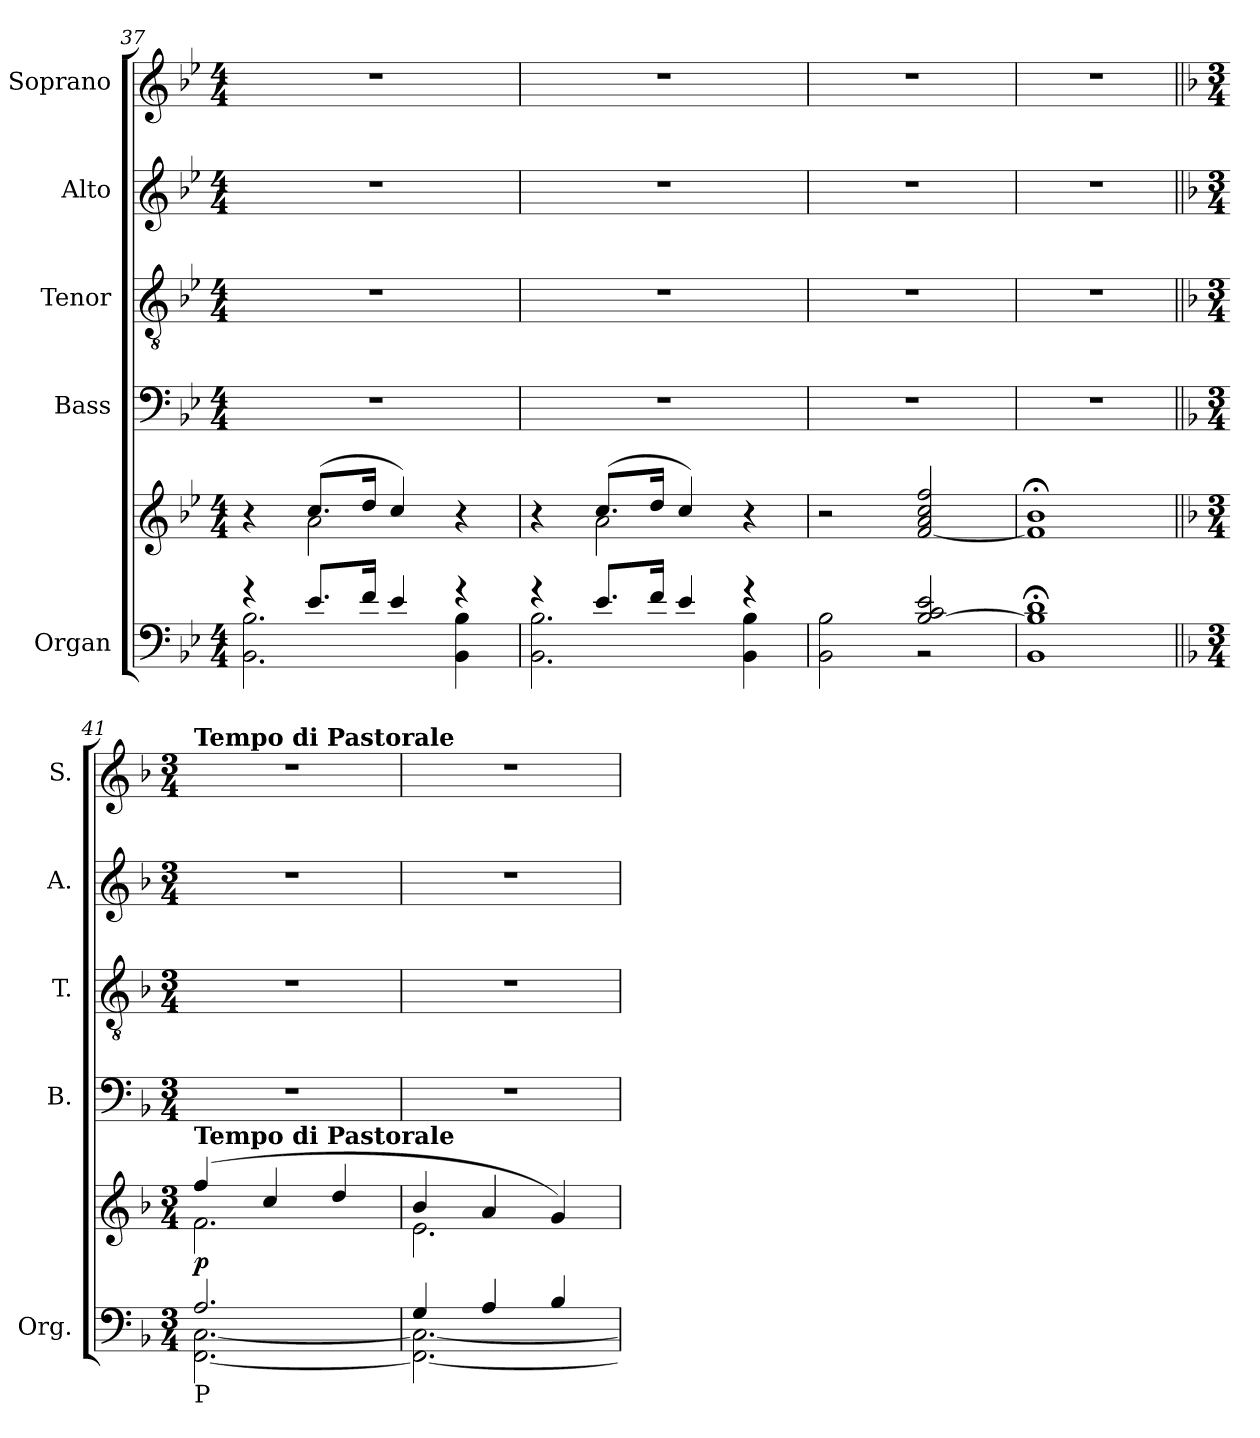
**kern	**kern	**dynam	**kern	**kern	**kern	**kern
*part5	*part5	*part5	*part4	*part3	*part2	*part1
*staff6	*staff5	*staff5/6	*staff4	*staff3	*staff2	*staff1
*I"Organ	*	*	*I"Bass	*I"Tenor	*I"Alto	*I"Soprano
*I'Org.	*	*	*I'B.	*I'T.	*I'A.	*I'S.
*clefF4	*clefG2	*	*clefF4	*clefGv2	*clefG2	*clefG2
*	*	*	*	*ITrd7c12	*	*
*k[b-e-]	*k[b-e-]	*	*k[b-e-]	*k[b-e-]	*k[b-e-]	*k[b-e-]
*B-:	*B-:	*	*B-:	*B-:	*B-:	*B-:
*M4/4	*M4/4	*	*M4/4	*M4/4	*M4/4	*M4/4
=37	=37	=37	=37	=37	=37	=37
*^	*^	*	*	*	*	*
4r	2.BB-i\ 2.B-i	4r	4ryy	.	1r	1r	1r	1r
8.e-i/L	.	(8.cci/L	2ai\	.	.	.	.	.
16fi/Jk	.	16ddi/Jk	.	.	.	.	.	.
4e-i/	.	4cci/)	.	.	.	.	.	.
4r	4BB-i\ 4B-i	4r	4ryy	.	.	.	.	.
=38	=38	=38	=38	=38	=38	=38	=38	=38
4r	2.BB-i\ 2.B-i	4r	4ryy	.	1r	1r	1r	1r
8.e-i/L	.	(8.cci/L	2ai\	.	.	.	.	.
16fi/Jk	.	16ddi/Jk	.	.	.	.	.	.
4e-i/	.	4cci/)	.	.	.	.	.	.
4r	4BB-i\ 4B-i	4r	4ryy	.	.	.	.	.
*	*	*v	*v	*	*	*	*	*
=39	=39	=39	=39	=39	=39	=39	=39
2ryy	2BB-i\ 2B-i	2r	.	1r	1r	1r	1r
[<2B-i/ 2ci 2e-i	2r	[<2fi/ 2ai 2cci 2ffi	.	.	.	.	.
*v	*v	*	*	*	*	*	*
=40	=40	=40	=40	=40	=40	=40
1BB-i; 1B-i]; 1di;	1fi]; 1b-i;	.	1r	1r	1r	1r
!!LO:LB:g=z
=41||	=41||	=41||	=41||	=41||	=41||	=41||
*k[b-]	*k[b-]	*	*k[b-]	*k[b-]	*k[b-]	*k[b-]
*F:	*F:	*	*F:	*F:	*F:	*F:
*M3/4	*M3/4	*	*M3/4	*M3/4	*M3/4	*M3/4
*^	*^	*	*	*	*	*
!	!	!	!	!	!	!	!	!LO:TX:a:B:t=Tempo di Pastorale
!	!	!LO:TX:a:B:t=Tempo di Pastorale	!	!	!	!	!	!
!LO:TX:b:t=P	!	!	!	!	!	!	!	!
!	!	!	!	!	!LO:N:vis=1	!LO:N:vis=1	!LO:N:vis=1	!LO:N:vis=1
2.Ai/	[<2.FFi\ [<2.Ci	(4ffi/	2.fi\	p	2.r	2.r	2.r	2.r
.	.	4cci/	.	.	.	.	.	.
.	.	4ddi/	.	.	.	.	.	.
=42	=42	=42	=42	=42	=42	=42	=42	=42
!	!	!	!	!	!LO:N:vis=1	!LO:N:vis=1	!LO:N:vis=1	!LO:N:vis=1
*	*	*	*	*	*	*	*	*^
4Gi/	2.FFi\_< 2.Ci_<	4b-i/	2.ei\	.	2.r	2.r	2.r	2.r	4ryy
*	*	*MM116	*	*	*	*	*	*MM116	*
4Ai/	.	4ai/	.	.	.	.	.	.	2ryy
4B-i/	.	4gi/)	.	.	.	.	.	.	.
*v	*v	*	*	*	*	*	*	*v	*v
*	*v	*v	*	*	*	*	*
=	=	=	=	=	=	=
*-	*-	*-	*-	*-	*-	*-
